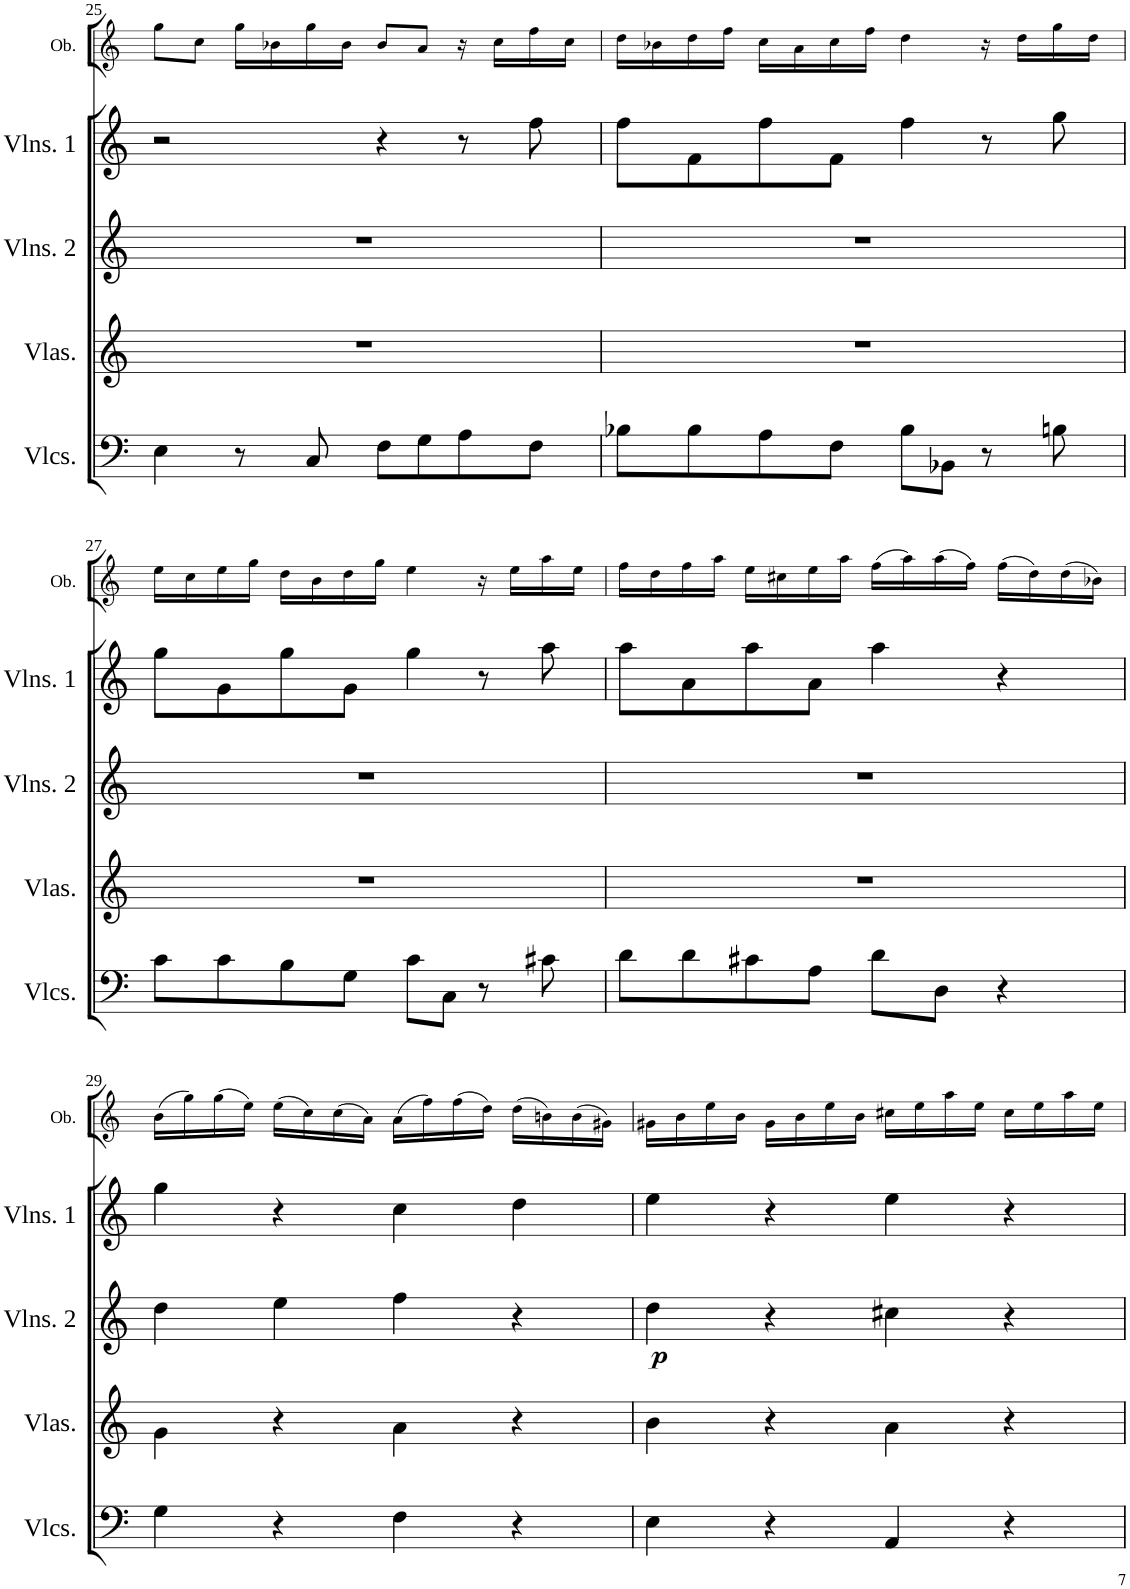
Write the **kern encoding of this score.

**kern	**kern	**kern	**dynam	**kern	**kern
*part5	*part4	*part3	*part3	*part2	*part1
*staff5	*staff4	*staff3	*staff3	*staff2	*staff1
*I"Violoncellos	*I"Violas	*I"Violins 2	*	*I"Violins 1	*I"Oboe
*I'Vlcs.	*I'Vlas.	*I'Vlns. 2	*	*I'Vlns. 1	*I'Ob.
!!LO:PB:g=z
*clefF4	*clefG2	*clefG2	*	*clefG2	*clefG2
*k[]	*k[]	*k[]	*	*k[]	*k[]
*M4/4	*M4/4	*M4/4	*	*M4/4	*M4/4
*met(c)	*met(c)	*met(c)	*	*met(c)	*met(c)
=25	=25	=25	=25	=25	=25
4E\	1r	1r	.	2r	8gg\L
.	.	.	.	.	8cc\J
8r	.	.	.	.	16gg\LL
.	.	.	.	.	16b-X\
8C/	.	.	.	.	16gg\
.	.	.	.	.	16b-\JJ
8F\L	.	.	.	4r	8b-/L
8G\	.	.	.	.	8a/J
8A\	.	.	.	8r	16r
.	.	.	.	.	16cc\LL
8F\J	.	.	.	8ff\	16ff\
.	.	.	.	.	16cc\JJ
=26	=26	=26	=26	=26	=26
8B-X\L	1r	1r	.	8ff\L	16dd\LL
.	.	.	.	.	16b-X\
8B-\	.	.	.	8f\	16dd\
.	.	.	.	.	16ff\JJ
8A\	.	.	.	8ff\	16cc\LL
.	.	.	.	.	16a\
8F\J	.	.	.	8f\J	16cc\
.	.	.	.	.	16ff\JJ
8B-\L	.	.	.	4ff\	4dd\
8BB-X\J	.	.	.	.	.
8r	.	.	.	8r	16r
.	.	.	.	.	16dd\LL
8Bn\	.	.	.	8gg\	16gg\
.	.	.	.	.	16dd\JJ
!!LO:LB:g=z
=27	=27	=27	=27	=27	=27
8c\L	1r	1r	.	8gg\L	16ee\LL
.	.	.	.	.	16cc\
8c\	.	.	.	8g\	16ee\
.	.	.	.	.	16gg\JJ
8B\	.	.	.	8gg\	16dd\LL
.	.	.	.	.	16b\
8G\J	.	.	.	8g\J	16dd\
.	.	.	.	.	16gg\JJ
8c\L	.	.	.	4gg\	4ee\
8C\J	.	.	.	.	.
8r	.	.	.	8r	16r
.	.	.	.	.	16ee\LL
8c#X\	.	.	.	8aa\	16aa\
.	.	.	.	.	16ee\JJ
=28	=28	=28	=28	=28	=28
8d\L	1r	1r	.	8aa\L	16ff\LL
.	.	.	.	.	16dd\
8d\	.	.	.	8a\	16ff\
.	.	.	.	.	16aa\JJ
8c#X\	.	.	.	8aa\	16ee\LL
.	.	.	.	.	16cc#X\
8A\J	.	.	.	8a\J	16ee\
.	.	.	.	.	16aa\JJ
8d\L	.	.	.	4aa\	(16ff\LL
.	.	.	.	.	16aa\)
8D\J	.	.	.	.	(16aa\
.	.	.	.	.	16ff\JJ)
4r	.	.	.	4r	(16ff\LL
.	.	.	.	.	16dd\)
.	.	.	.	.	(16dd\
.	.	.	.	.	16b-X\JJ)
!!LO:LB:g=z
=29	=29	=29	=29	=29	=29
4G\	4g\	4dd\	.	4gg\	(16b\LL
.	.	.	.	.	16gg\)
.	.	.	.	.	(16gg\
.	.	.	.	.	16ee\JJ)
4r	4r	4ee\	.	4r	(16ee\LL
.	.	.	.	.	16cc\)
.	.	.	.	.	(16cc\
.	.	.	.	.	16a\JJ)
4F\	4a\	4ff\	.	4cc\	(16a\LL
.	.	.	.	.	16ff\)
.	.	.	.	.	(16ff\
.	.	.	.	.	16dd\JJ)
4r	4r	4r	.	4dd\	(16dd\LL
.	.	.	.	.	16bn\)
.	.	.	.	.	(16b\
.	.	.	.	.	16g#X\JJ)
=30	=30	=30	=30	=30	=30
!	!	!	!LO:DY:b	!	!
4E\	4b\	4dd\	p	4ee\	16g#X\LL
.	.	.	.	.	16b\
.	.	.	.	.	16ee\
.	.	.	.	.	16b\JJ
4r	4r	4r	.	4r	16g#\LL
.	.	.	.	.	16b\
.	.	.	.	.	16ee\
.	.	.	.	.	16b\JJ
4AA/	4a\	4cc#X\	.	4ee\	16cc#X\LL
.	.	.	.	.	16ee\
.	.	.	.	.	16aa\
.	.	.	.	.	16ee\JJ
4r	4r	4r	.	4r	16cc#\LL
.	.	.	.	.	16ee\
.	.	.	.	.	16aa\
.	.	.	.	.	16ee\JJ
=	=	=	=	=	=
*-	*-	*-	*-	*-	*-
